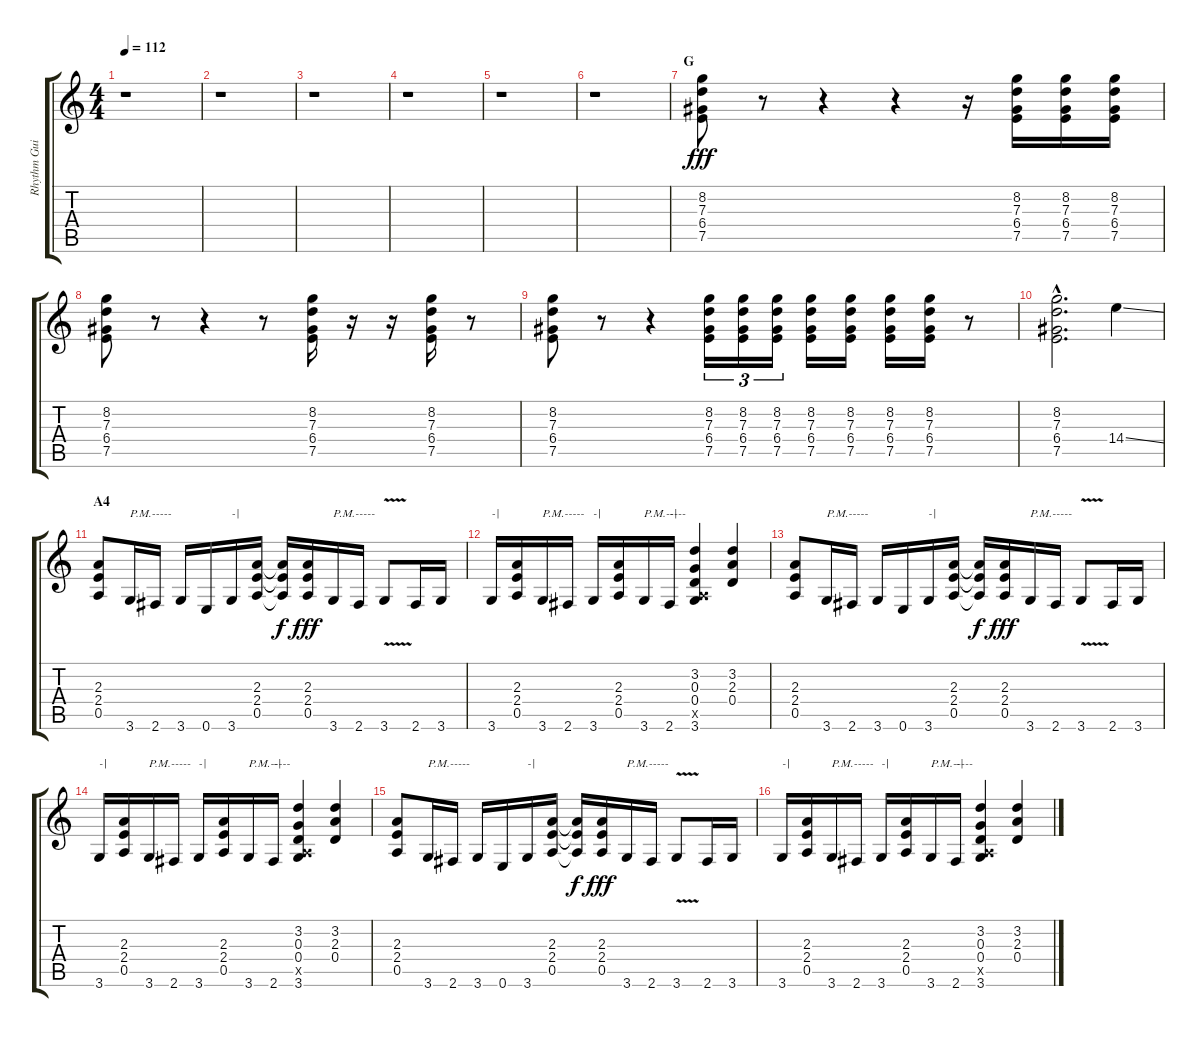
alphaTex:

\track ("Rhythm Guitar" "Rhythm Gui") {instrument distortionguitar}
\staff {score tabs}
\tuning (E4 B3 G3 D3 A2 E2) {hide}
\ts (4 4)
\tempo 112
\clef g2
\ks c
r.1{dy fff} |
r.1 |
r.1 |
r.1 |
r.1 |
r.1 |
\section ("" "G")
(8.2 7.3 6.4 7.5).8 r.8 r.4 r.4 r.16 (8.2 7.3 6.4 7.5).16 (8.2 7.3 6.4 7.5).16 (8.2 7.3 6.4 7.5).16 |
(8.2 7.3 6.4 7.5).8 r.8 r.4 r.8 (8.2 7.3 6.4 7.5).16 r.16 r.16 (8.2 7.3 6.4 7.5).16 r.8 |
(8.2 7.3 6.4 7.5).8 r.8 r.4 (8.2 7.3 6.4 7.5).16{tu (3 2)} (8.2 7.3 6.4 7.5).16{tu (3 2)} (8.2 7.3 6.4 7.5).16{tu (3 2)} (8.2 7.3 6.4 7.5).16 (8.2 7.3 6.4 7.5).16 (8.2 7.3 6.4 7.5).16 (8.2 7.3 6.4 7.5).16 r.8 |
(8.2{hac} 7.3{hac} 6.4{hac} 7.5{hac}).2{d} 14.4{ss}.4 |
\section ("" "A4")
(2.3 2.4 0.5).8 3.6.16{txt "P.M.-----"} 2.6.16 3.6.16 0.6.16 3.6.16{txt "-|"} (2.3 2.4 0.5).16 (2.3{t} 2.4{t} 0.5{t}).16{dy f} (2.3 2.4 0.5).16{dy fff} 3.6.16{txt "P.M.-----"} 2.6.16 3.6{v}.8 2.6.16 3.6.16 |
3.6.16{txt "-|"} (2.3 2.4 0.5).16 3.6.16{txt "P.M.-----"} 2.6.16 3.6.16{txt "-|"} (2.3 2.4 0.5).16 3.6.16{txt "P.M.-----"} 2.6.16{txt "-|"} (3.2 0.3 0.4 0.5{x} 3.6).4 (3.2 2.3 0.4).4 |
(2.3 2.4 0.5).8 3.6.16{txt "P.M.-----"} 2.6.16 3.6.16 0.6.16 3.6.16{txt "-|"} (2.3 2.4 0.5).16 (2.3{t} 2.4{t} 0.5{t}).16{dy f} (2.3 2.4 0.5).16{dy fff} 3.6.16{txt "P.M.-----"} 2.6.16 3.6{v}.8 2.6.16 3.6.16 |
3.6.16{txt "-|"} (2.3 2.4 0.5).16 3.6.16{txt "P.M.-----"} 2.6.16 3.6.16{txt "-|"} (2.3 2.4 0.5).16 3.6.16{txt "P.M.-----"} 2.6.16{txt "-|"} (3.2 0.3 0.4 0.5{x} 3.6).4 (3.2 2.3 0.4).4 |
(2.3 2.4 0.5).8 3.6.16{txt "P.M.-----"} 2.6.16 3.6.16 0.6.16 3.6.16{txt "-|"} (2.3 2.4 0.5).16 (2.3{t} 2.4{t} 0.5{t}).16{dy f} (2.3 2.4 0.5).16{dy fff} 3.6.16{txt "P.M.-----"} 2.6.16 3.6{v}.8 2.6.16 3.6.16 |
3.6.16{txt "-|"} (2.3 2.4 0.5).16 3.6.16{txt "P.M.-----"} 2.6.16 3.6.16{txt "-|"} (2.3 2.4 0.5).16 3.6.16{txt "P.M.-----"} 2.6.16{txt "-|"} (3.2 0.3 0.4 0.5{x} 3.6).4 (3.2 2.3 0.4).4
